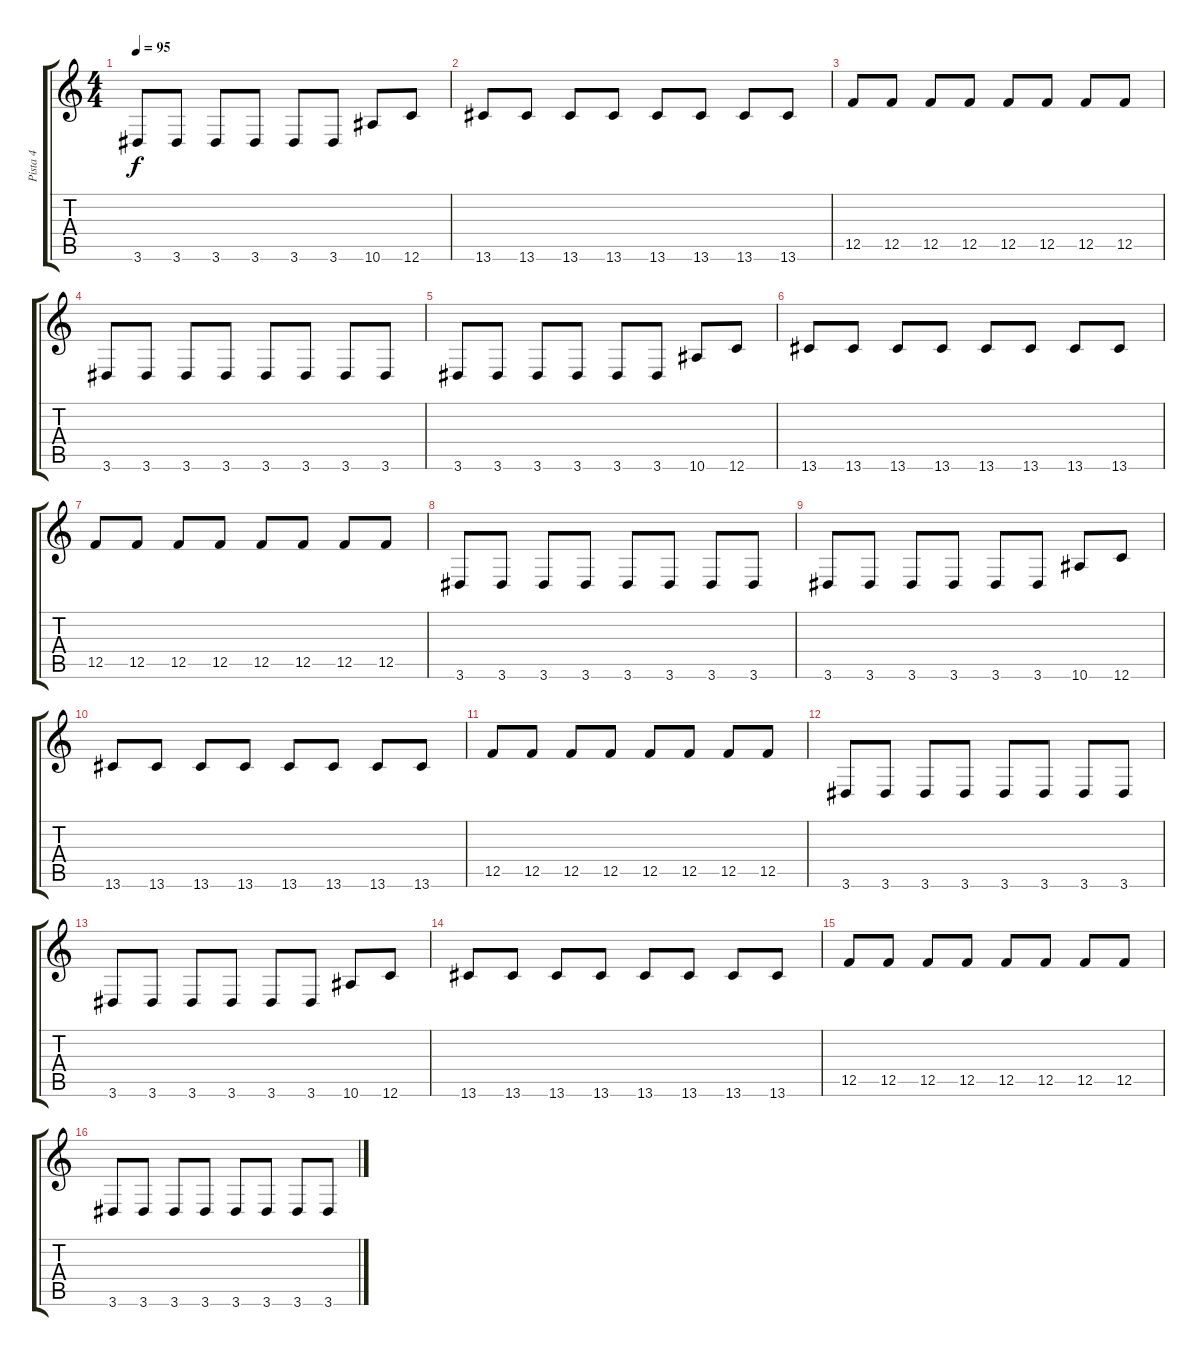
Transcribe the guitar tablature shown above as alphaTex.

\track ("Pista 4" "Pista 4") {instrument electricbassfinger}
\staff {score tabs}
\tuning (C4 G3 Eb3 Bb2 F2 C2) {hide}
\ts (4 4)
\tempo 95
\clef g2
\ks c
3.6.8{dy f} 3.6.8 3.6.8 3.6.8 3.6.8 3.6.8 10.6.8 12.6.8 |
13.6.8 13.6.8 13.6.8 13.6.8 13.6.8 13.6.8 13.6.8 13.6.8 |
12.5.8 12.5.8 12.5.8 12.5.8 12.5.8 12.5.8 12.5.8 12.5.8 |
3.6.8 3.6.8 3.6.8 3.6.8 3.6.8 3.6.8 3.6.8 3.6.8 |
3.6.8 3.6.8 3.6.8 3.6.8 3.6.8 3.6.8 10.6.8 12.6.8 |
13.6.8 13.6.8 13.6.8 13.6.8 13.6.8 13.6.8 13.6.8 13.6.8 |
12.5.8 12.5.8 12.5.8 12.5.8 12.5.8 12.5.8 12.5.8 12.5.8 |
3.6.8 3.6.8 3.6.8 3.6.8 3.6.8 3.6.8 3.6.8 3.6.8 |
3.6.8 3.6.8 3.6.8 3.6.8 3.6.8 3.6.8 10.6.8 12.6.8 |
13.6.8 13.6.8 13.6.8 13.6.8 13.6.8 13.6.8 13.6.8 13.6.8 |
12.5.8 12.5.8 12.5.8 12.5.8 12.5.8 12.5.8 12.5.8 12.5.8 |
3.6.8 3.6.8 3.6.8 3.6.8 3.6.8 3.6.8 3.6.8 3.6.8 |
3.6.8 3.6.8 3.6.8 3.6.8 3.6.8 3.6.8 10.6.8 12.6.8 |
13.6.8 13.6.8 13.6.8 13.6.8 13.6.8 13.6.8 13.6.8 13.6.8 |
12.5.8 12.5.8 12.5.8 12.5.8 12.5.8 12.5.8 12.5.8 12.5.8 |
3.6.8 3.6.8 3.6.8 3.6.8 3.6.8 3.6.8 3.6.8 3.6.8
